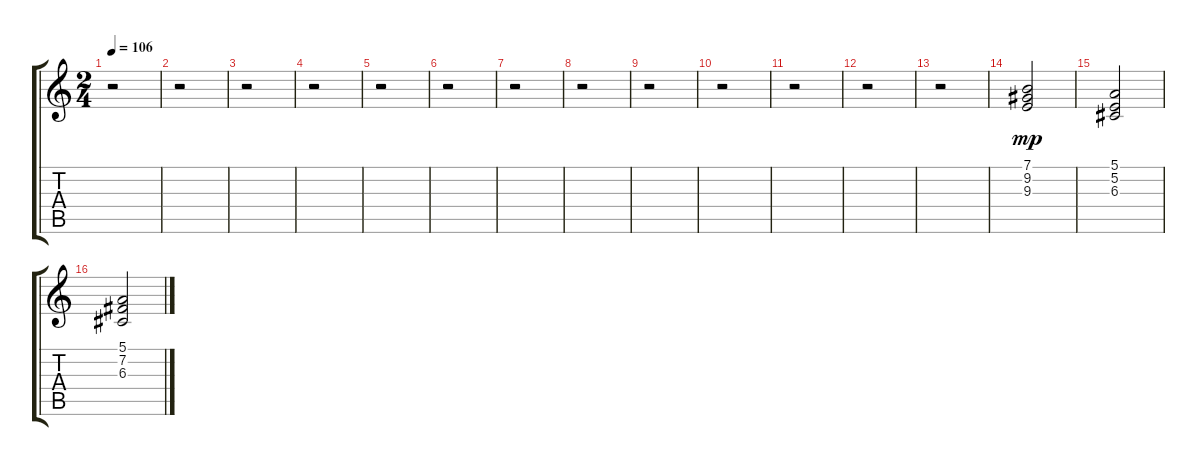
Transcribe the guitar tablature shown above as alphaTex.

\track "" {instrument choiraahs}
\staff {score tabs}
\tuning (E4 B3 G3 D3 A2 E2) {hide}
\ts (2 4)
\tempo 106
\clef g2
\ks c
r.2{dy f} |
r.2 |
r.2 |
r.2 |
r.2 |
r.2 |
r.2 |
r.2 |
r.2 |
r.2 |
r.2 |
r.2 |
r.2 |
(7.1 9.2 9.3).2{dy mp} |
(5.1 5.2 6.3).2 |
(5.1 7.2 6.3).2
